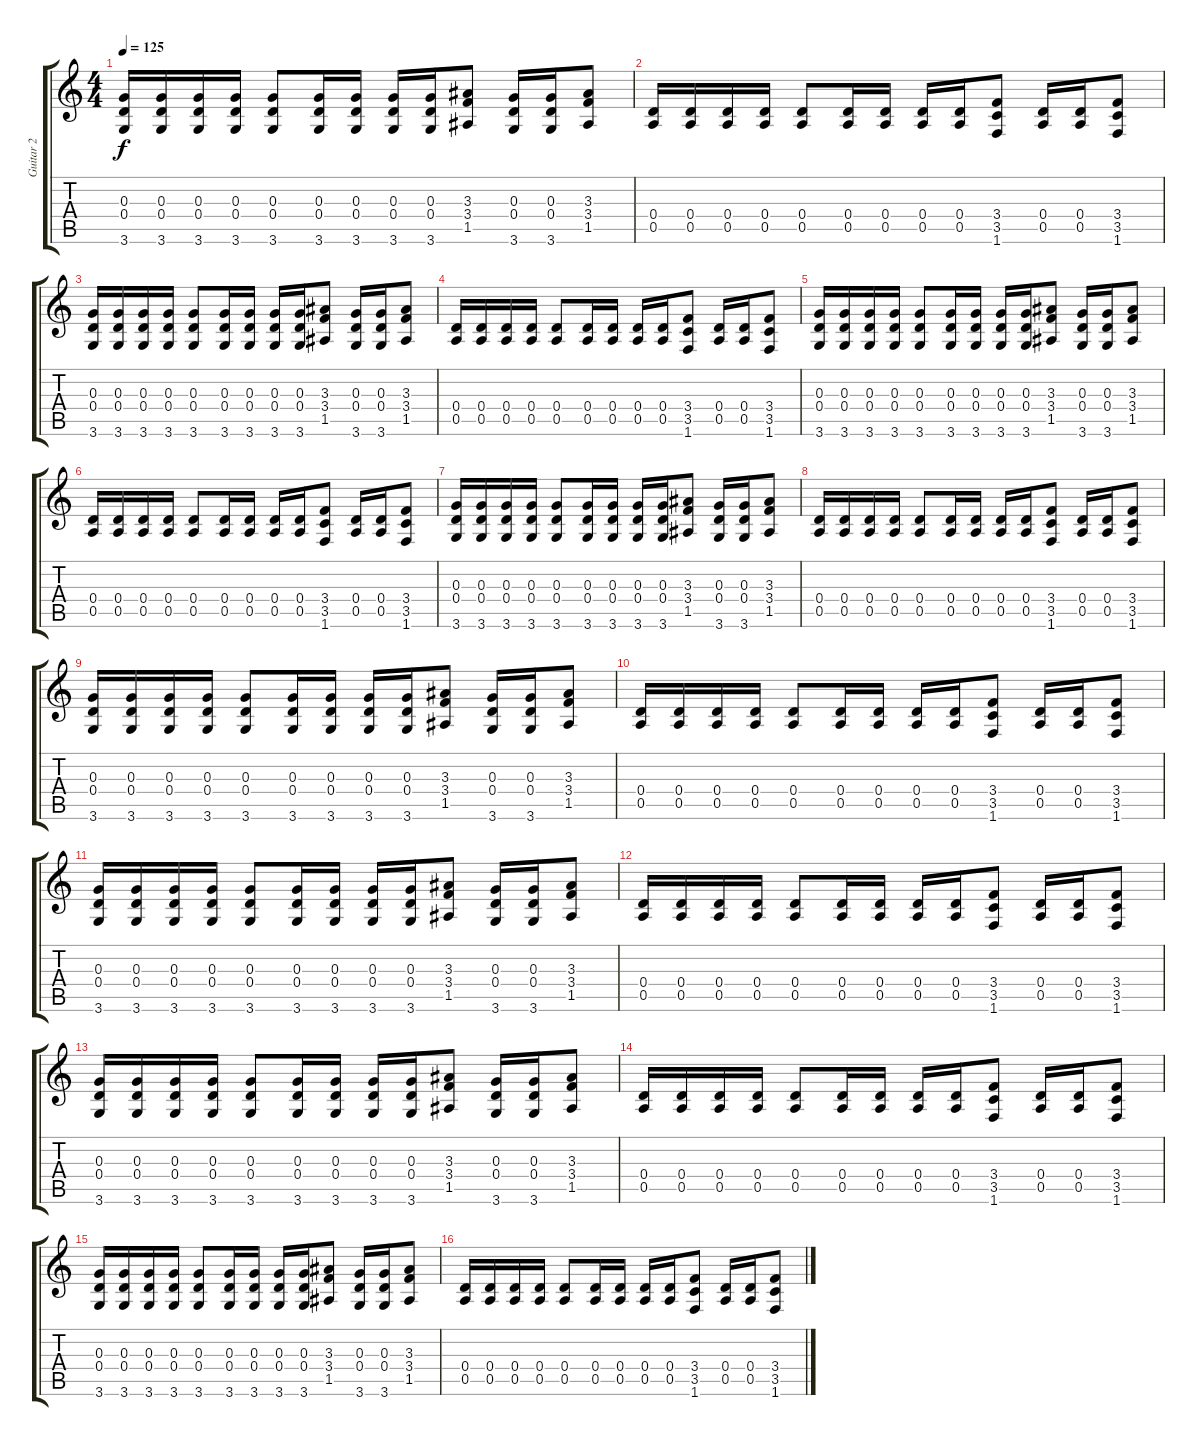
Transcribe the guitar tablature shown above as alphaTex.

\track ("Guitar 2" "Guitar 2") {instrument distortionguitar}
\staff {score tabs}
\tuning (E4 B3 G3 D3 A2 E2) {hide}
\ts (4 4)
\tempo 125
\clef g2
\ks c
(0.3 0.4 3.6).16{dy f} (0.3 0.4 3.6).16 (0.3 0.4 3.6).16 (0.3 0.4 3.6).16 (0.3 0.4 3.6).8 (0.3 0.4 3.6).16 (0.3 0.4 3.6).16 (0.3 0.4 3.6).16 (0.3 0.4 3.6).16 (3.3 3.4 1.5).8 (0.3 0.4 3.6).16 (0.3 0.4 3.6).16 (3.3 3.4 1.5).8 |
(0.4 0.5).16 (0.4 0.5).16 (0.4 0.5).16 (0.4 0.5).16 (0.4 0.5).8 (0.4 0.5).16 (0.4 0.5).16 (0.4 0.5).16 (0.4 0.5).16 (3.4 3.5 1.6).8 (0.4 0.5).16 (0.4 0.5).16 (3.4 3.5 1.6).8 |
(0.3 0.4 3.6).16 (0.3 0.4 3.6).16 (0.3 0.4 3.6).16 (0.3 0.4 3.6).16 (0.3 0.4 3.6).8 (0.3 0.4 3.6).16 (0.3 0.4 3.6).16 (0.3 0.4 3.6).16 (0.3 0.4 3.6).16 (3.3 3.4 1.5).8 (0.3 0.4 3.6).16 (0.3 0.4 3.6).16 (3.3 3.4 1.5).8 |
(0.4 0.5).16 (0.4 0.5).16 (0.4 0.5).16 (0.4 0.5).16 (0.4 0.5).8 (0.4 0.5).16 (0.4 0.5).16 (0.4 0.5).16 (0.4 0.5).16 (3.4 3.5 1.6).8 (0.4 0.5).16 (0.4 0.5).16 (3.4 3.5 1.6).8 |
(0.3 0.4 3.6).16 (0.3 0.4 3.6).16 (0.3 0.4 3.6).16 (0.3 0.4 3.6).16 (0.3 0.4 3.6).8 (0.3 0.4 3.6).16 (0.3 0.4 3.6).16 (0.3 0.4 3.6).16 (0.3 0.4 3.6).16 (3.3 3.4 1.5).8 (0.3 0.4 3.6).16 (0.3 0.4 3.6).16 (3.3 3.4 1.5).8 |
(0.4 0.5).16 (0.4 0.5).16 (0.4 0.5).16 (0.4 0.5).16 (0.4 0.5).8 (0.4 0.5).16 (0.4 0.5).16 (0.4 0.5).16 (0.4 0.5).16 (3.4 3.5 1.6).8 (0.4 0.5).16 (0.4 0.5).16 (3.4 3.5 1.6).8 |
(0.3 0.4 3.6).16 (0.3 0.4 3.6).16 (0.3 0.4 3.6).16 (0.3 0.4 3.6).16 (0.3 0.4 3.6).8 (0.3 0.4 3.6).16 (0.3 0.4 3.6).16 (0.3 0.4 3.6).16 (0.3 0.4 3.6).16 (3.3 3.4 1.5).8 (0.3 0.4 3.6).16 (0.3 0.4 3.6).16 (3.3 3.4 1.5).8 |
(0.4 0.5).16 (0.4 0.5).16 (0.4 0.5).16 (0.4 0.5).16 (0.4 0.5).8 (0.4 0.5).16 (0.4 0.5).16 (0.4 0.5).16 (0.4 0.5).16 (3.4 3.5 1.6).8 (0.4 0.5).16 (0.4 0.5).16 (3.4 3.5 1.6).8 |
(0.3 0.4 3.6).16 (0.3 0.4 3.6).16 (0.3 0.4 3.6).16 (0.3 0.4 3.6).16 (0.3 0.4 3.6).8 (0.3 0.4 3.6).16 (0.3 0.4 3.6).16 (0.3 0.4 3.6).16 (0.3 0.4 3.6).16 (3.3 3.4 1.5).8 (0.3 0.4 3.6).16 (0.3 0.4 3.6).16 (3.3 3.4 1.5).8 |
(0.4 0.5).16 (0.4 0.5).16 (0.4 0.5).16 (0.4 0.5).16 (0.4 0.5).8 (0.4 0.5).16 (0.4 0.5).16 (0.4 0.5).16 (0.4 0.5).16 (3.4 3.5 1.6).8 (0.4 0.5).16 (0.4 0.5).16 (3.4 3.5 1.6).8 |
(0.3 0.4 3.6).16 (0.3 0.4 3.6).16 (0.3 0.4 3.6).16 (0.3 0.4 3.6).16 (0.3 0.4 3.6).8 (0.3 0.4 3.6).16 (0.3 0.4 3.6).16 (0.3 0.4 3.6).16 (0.3 0.4 3.6).16 (3.3 3.4 1.5).8 (0.3 0.4 3.6).16 (0.3 0.4 3.6).16 (3.3 3.4 1.5).8 |
(0.4 0.5).16 (0.4 0.5).16 (0.4 0.5).16 (0.4 0.5).16 (0.4 0.5).8 (0.4 0.5).16 (0.4 0.5).16 (0.4 0.5).16 (0.4 0.5).16 (3.4 3.5 1.6).8 (0.4 0.5).16 (0.4 0.5).16 (3.4 3.5 1.6).8 |
(0.3 0.4 3.6).16 (0.3 0.4 3.6).16 (0.3 0.4 3.6).16 (0.3 0.4 3.6).16 (0.3 0.4 3.6).8 (0.3 0.4 3.6).16 (0.3 0.4 3.6).16 (0.3 0.4 3.6).16 (0.3 0.4 3.6).16 (3.3 3.4 1.5).8 (0.3 0.4 3.6).16 (0.3 0.4 3.6).16 (3.3 3.4 1.5).8 |
(0.4 0.5).16 (0.4 0.5).16 (0.4 0.5).16 (0.4 0.5).16 (0.4 0.5).8 (0.4 0.5).16 (0.4 0.5).16 (0.4 0.5).16 (0.4 0.5).16 (3.4 3.5 1.6).8 (0.4 0.5).16 (0.4 0.5).16 (3.4 3.5 1.6).8 |
(0.3 0.4 3.6).16 (0.3 0.4 3.6).16 (0.3 0.4 3.6).16 (0.3 0.4 3.6).16 (0.3 0.4 3.6).8 (0.3 0.4 3.6).16 (0.3 0.4 3.6).16 (0.3 0.4 3.6).16 (0.3 0.4 3.6).16 (3.3 3.4 1.5).8 (0.3 0.4 3.6).16 (0.3 0.4 3.6).16 (3.3 3.4 1.5).8 |
(0.4 0.5).16 (0.4 0.5).16 (0.4 0.5).16 (0.4 0.5).16 (0.4 0.5).8 (0.4 0.5).16 (0.4 0.5).16 (0.4 0.5).16 (0.4 0.5).16 (3.4 3.5 1.6).8 (0.4 0.5).16 (0.4 0.5).16 (3.4 3.5 1.6).8
